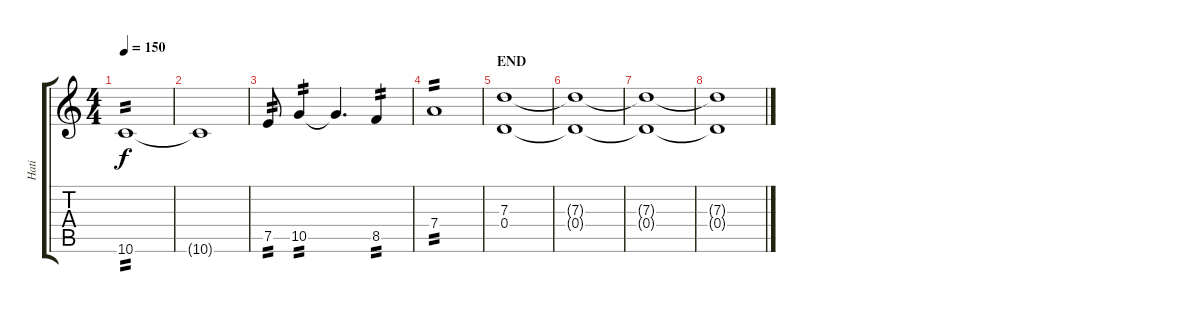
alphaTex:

\track ("Hati" "Hati") {instrument distortionguitar}
\staff {score tabs}
\tuning (E4 B3 G3 D3 A2 D2) {hide}
\ts (4 4)
\tempo 150
\clef g2
\ks c
10.6.1{tp 2 dy f} |
10.6{t}.1 |
7.5.8{tp 2} 10.5.4{tp 2} 10.5{t}.4{d} 8.5.4{tp 2} |
7.4.1{tp 2} |
\section ("" "END")
(7.3 0.4).1 |
(7.3{t} 0.4{t}).1 |
(7.3{t} 0.4{t}).1 |
(7.3{t} 0.4{t}).1
